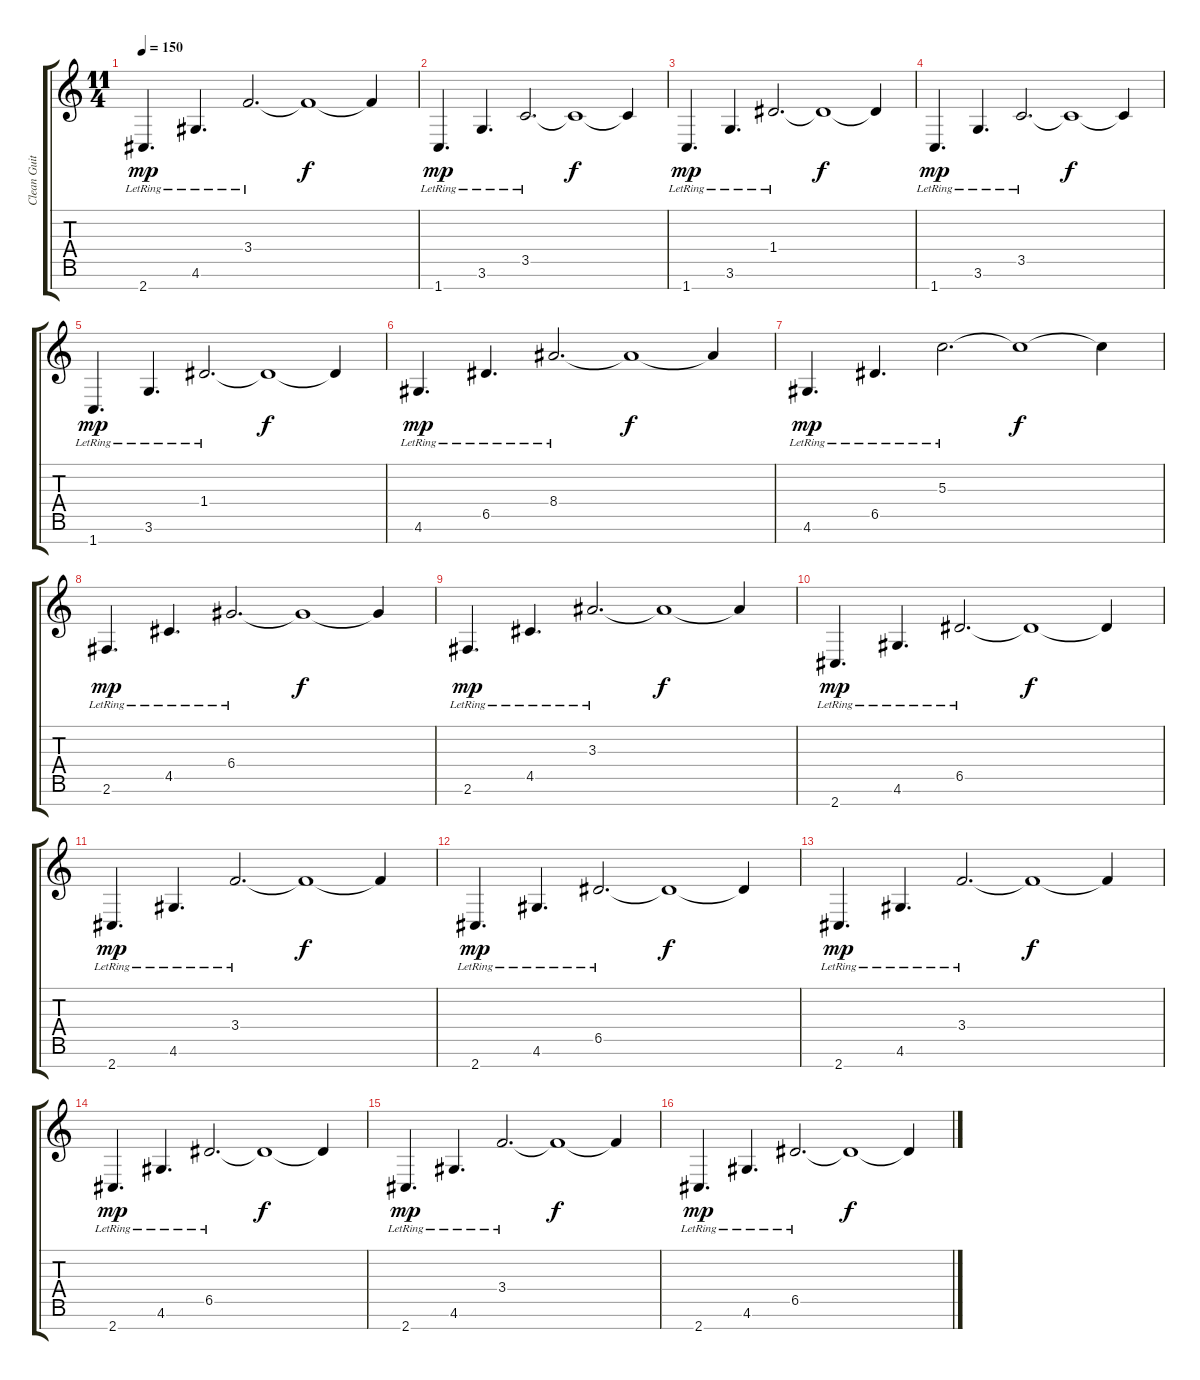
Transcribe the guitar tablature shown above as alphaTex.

\track ("Clean Guitar 2" "Clean Guit") {instrument electricguitarjazz}
\staff {score tabs}
\tuning (E4 B3 G3 D3 A2 E2 B1) {hide}
\ts (11 4)
\tempo 150
\clef g2
\ks c
2.7{lr}.4{d dy mp} 4.6{lr}.4{d} 3.4{lr}.2{d} 3.4{t}.1{dy f} 3.4{t}.4 |
1.7{lr}.4{d dy mp} 3.6{lr}.4{d} 3.5{lr}.2{d} 3.5{t}.1{dy f} 3.5{t}.4 |
1.7{lr}.4{d dy mp} 3.6{lr}.4{d} 1.4{lr}.2{d} 1.4{t}.1{dy f} 1.4{t}.4 |
1.7{lr}.4{d dy mp} 3.6{lr}.4{d} 3.5{lr}.2{d} 3.5{t}.1{dy f} 3.5{t}.4 |
1.7{lr}.4{d dy mp} 3.6{lr}.4{d} 1.4{lr}.2{d} 1.4{t}.1{dy f} 1.4{t}.4 |
4.6{lr}.4{d dy mp} 6.5{lr}.4{d} 8.4{lr}.2{d} 8.4{t}.1{dy f} 8.4{t}.4 |
4.6{lr}.4{d dy mp} 6.5{lr}.4{d} 5.3{lr}.2{d} 5.3{t}.1{dy f} 5.3{t}.4 |
2.6{lr}.4{d dy mp} 4.5{lr}.4{d} 6.4{lr}.2{d} 6.4{t}.1{dy f} 6.4{t}.4 |
2.6{lr}.4{d dy mp} 4.5{lr}.4{d} 3.3{lr}.2{d} 3.3{t}.1{dy f} 3.3{t}.4 |
2.7{lr}.4{d dy mp} 4.6{lr}.4{d} 6.5{lr}.2{d} 6.5{t}.1{dy f} 6.5{t}.4 |
2.7{lr}.4{d dy mp} 4.6{lr}.4{d} 3.4{lr}.2{d} 3.4{t}.1{dy f} 3.4{t}.4 |
2.7{lr}.4{d dy mp} 4.6{lr}.4{d} 6.5{lr}.2{d} 6.5{t}.1{dy f} 6.5{t}.4 |
2.7{lr}.4{d dy mp} 4.6{lr}.4{d} 3.4{lr}.2{d} 3.4{t}.1{dy f} 3.4{t}.4 |
2.7{lr}.4{d dy mp} 4.6{lr}.4{d} 6.5{lr}.2{d} 6.5{t}.1{dy f} 6.5{t}.4 |
2.7{lr}.4{d dy mp} 4.6{lr}.4{d} 3.4{lr}.2{d} 3.4{t}.1{dy f} 3.4{t}.4 |
2.7{lr}.4{d dy mp} 4.6{lr}.4{d} 6.5{lr}.2{d} 6.5{t}.1{dy f} 6.5{t}.4
